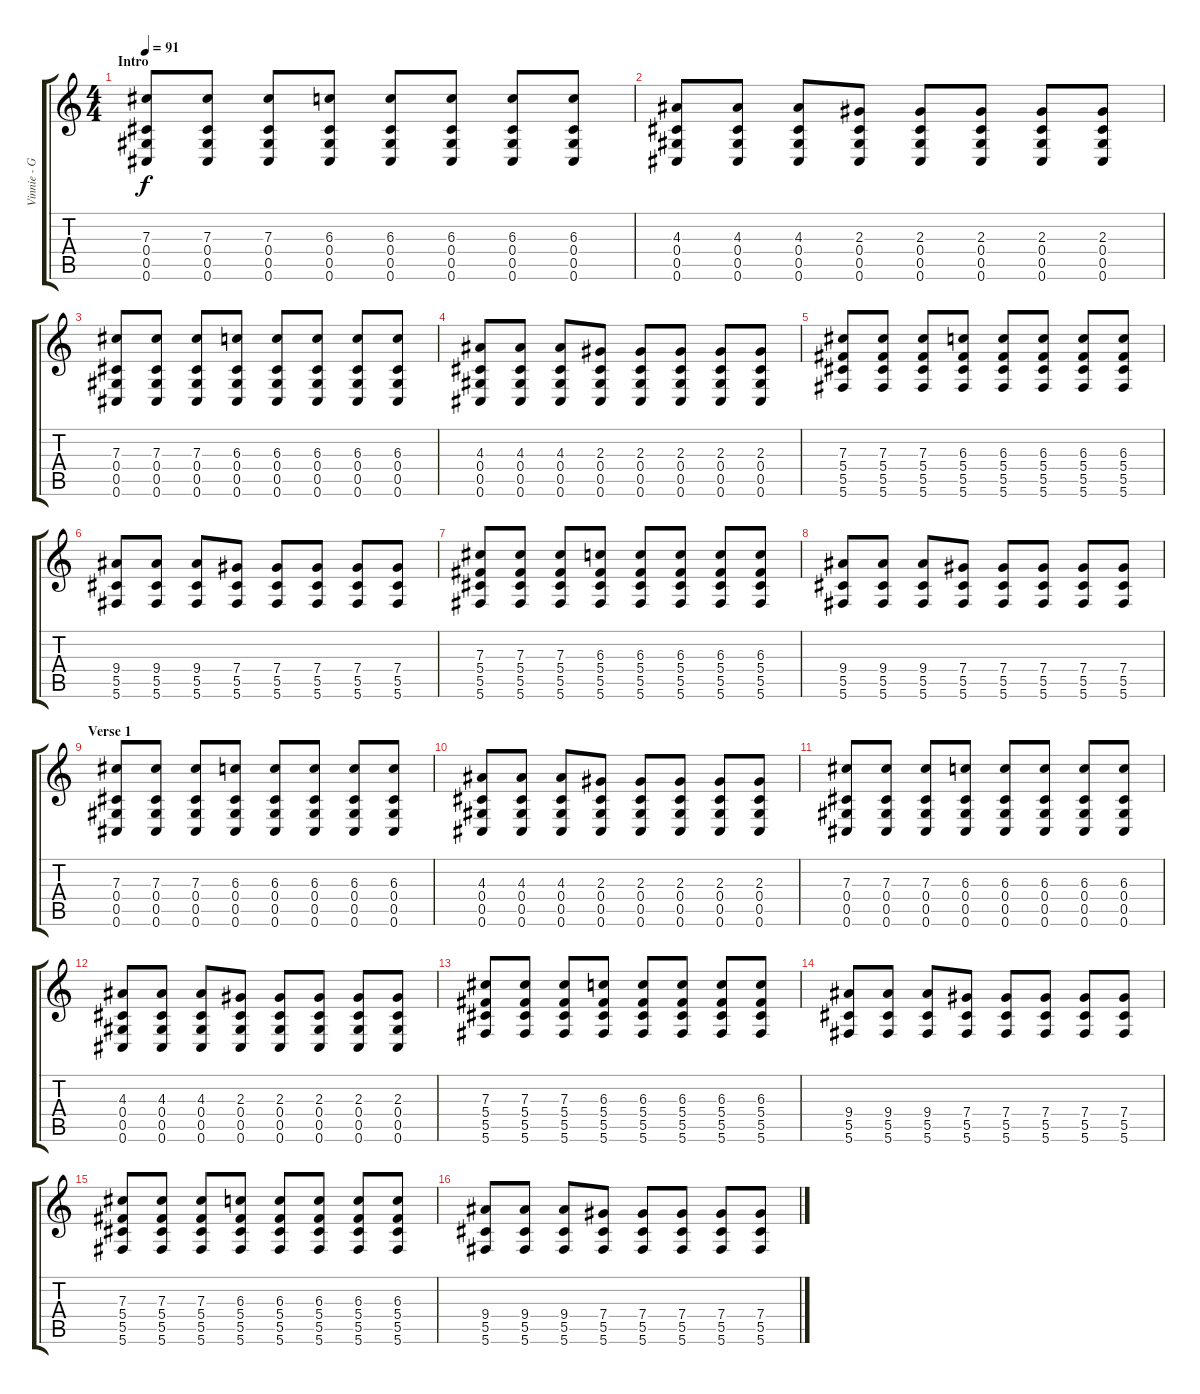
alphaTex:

\track ("Vinnie - Guitar 1" "Vinnie - G") {instrument electricguitarjazz}
\staff {score tabs}
\tuning (Eb4 Bb3 Gb3 Db3 Ab2 Db2) {hide}
\ts (4 4)
\section ("" "Intro")
\tempo 91
\clef g2
\ks c
(7.3 0.4 0.5 0.6).8{dy f instrument electricguitarjazz} (7.3 0.4 0.5 0.6).8 (7.3 0.4 0.5 0.6).8 (6.3 0.4 0.5 0.6).8 (6.3 0.4 0.5 0.6).8 (6.3 0.4 0.5 0.6).8 (6.3 0.4 0.5 0.6).8 (6.3 0.4 0.5 0.6).8 |
(4.3 0.4 0.5 0.6).8 (4.3 0.4 0.5 0.6).8 (4.3 0.4 0.5 0.6).8 (2.3 0.4 0.5 0.6).8 (2.3 0.4 0.5 0.6).8 (2.3 0.4 0.5 0.6).8 (2.3 0.4 0.5 0.6).8 (2.3 0.4 0.5 0.6).8 |
(7.3 0.4 0.5 0.6).8 (7.3 0.4 0.5 0.6).8 (7.3 0.4 0.5 0.6).8 (6.3 0.4 0.5 0.6).8 (6.3 0.4 0.5 0.6).8 (6.3 0.4 0.5 0.6).8 (6.3 0.4 0.5 0.6).8 (6.3 0.4 0.5 0.6).8 |
(4.3 0.4 0.5 0.6).8 (4.3 0.4 0.5 0.6).8 (4.3 0.4 0.5 0.6).8 (2.3 0.4 0.5 0.6).8 (2.3 0.4 0.5 0.6).8 (2.3 0.4 0.5 0.6).8 (2.3 0.4 0.5 0.6).8 (2.3 0.4 0.5 0.6).8 |
(7.3 5.4 5.5 5.6).8 (7.3 5.4 5.5 5.6).8 (7.3 5.4 5.5 5.6).8 (6.3 5.4 5.5 5.6).8 (6.3 5.4 5.5 5.6).8 (6.3 5.4 5.5 5.6).8 (6.3 5.4 5.5 5.6).8 (6.3 5.4 5.5 5.6).8 |
(9.4 5.5 5.6).8 (9.4 5.5 5.6).8 (9.4 5.5 5.6).8 (7.4 5.5 5.6).8 (7.4 5.5 5.6).8 (7.4 5.5 5.6).8 (7.4 5.5 5.6).8 (7.4 5.5 5.6).8 |
(7.3 5.4 5.5 5.6).8 (7.3 5.4 5.5 5.6).8 (7.3 5.4 5.5 5.6).8 (6.3 5.4 5.5 5.6).8 (6.3 5.4 5.5 5.6).8 (6.3 5.4 5.5 5.6).8 (6.3 5.4 5.5 5.6).8 (6.3 5.4 5.5 5.6).8 |
(9.4 5.5 5.6).8 (9.4 5.5 5.6).8 (9.4 5.5 5.6).8 (7.4 5.5 5.6).8 (7.4 5.5 5.6).8 (7.4 5.5 5.6).8 (7.4 5.5 5.6).8 (7.4 5.5 5.6).8 |
\section ("" "Verse 1")
(7.3 0.4 0.5 0.6).8 (7.3 0.4 0.5 0.6).8 (7.3 0.4 0.5 0.6).8 (6.3 0.4 0.5 0.6).8 (6.3 0.4 0.5 0.6).8 (6.3 0.4 0.5 0.6).8 (6.3 0.4 0.5 0.6).8 (6.3 0.4 0.5 0.6).8 |
(4.3 0.4 0.5 0.6).8 (4.3 0.4 0.5 0.6).8 (4.3 0.4 0.5 0.6).8 (2.3 0.4 0.5 0.6).8 (2.3 0.4 0.5 0.6).8 (2.3 0.4 0.5 0.6).8 (2.3 0.4 0.5 0.6).8 (2.3 0.4 0.5 0.6).8 |
(7.3 0.4 0.5 0.6).8 (7.3 0.4 0.5 0.6).8 (7.3 0.4 0.5 0.6).8 (6.3 0.4 0.5 0.6).8 (6.3 0.4 0.5 0.6).8 (6.3 0.4 0.5 0.6).8 (6.3 0.4 0.5 0.6).8 (6.3 0.4 0.5 0.6).8 |
(4.3 0.4 0.5 0.6).8 (4.3 0.4 0.5 0.6).8 (4.3 0.4 0.5 0.6).8 (2.3 0.4 0.5 0.6).8 (2.3 0.4 0.5 0.6).8 (2.3 0.4 0.5 0.6).8 (2.3 0.4 0.5 0.6).8 (2.3 0.4 0.5 0.6).8 |
(7.3 5.4 5.5 5.6).8 (7.3 5.4 5.5 5.6).8 (7.3 5.4 5.5 5.6).8 (6.3 5.4 5.5 5.6).8 (6.3 5.4 5.5 5.6).8 (6.3 5.4 5.5 5.6).8 (6.3 5.4 5.5 5.6).8 (6.3 5.4 5.5 5.6).8 |
(9.4 5.5 5.6).8 (9.4 5.5 5.6).8 (9.4 5.5 5.6).8 (7.4 5.5 5.6).8 (7.4 5.5 5.6).8 (7.4 5.5 5.6).8 (7.4 5.5 5.6).8 (7.4 5.5 5.6).8 |
(7.3 5.4 5.5 5.6).8 (7.3 5.4 5.5 5.6).8 (7.3 5.4 5.5 5.6).8 (6.3 5.4 5.5 5.6).8 (6.3 5.4 5.5 5.6).8 (6.3 5.4 5.5 5.6).8 (6.3 5.4 5.5 5.6).8 (6.3 5.4 5.5 5.6).8 |
(9.4 5.5 5.6).8 (9.4 5.5 5.6).8 (9.4 5.5 5.6).8 (7.4 5.5 5.6).8 (7.4 5.5 5.6).8 (7.4 5.5 5.6).8 (7.4 5.5 5.6).8 (7.4 5.5 5.6).8
